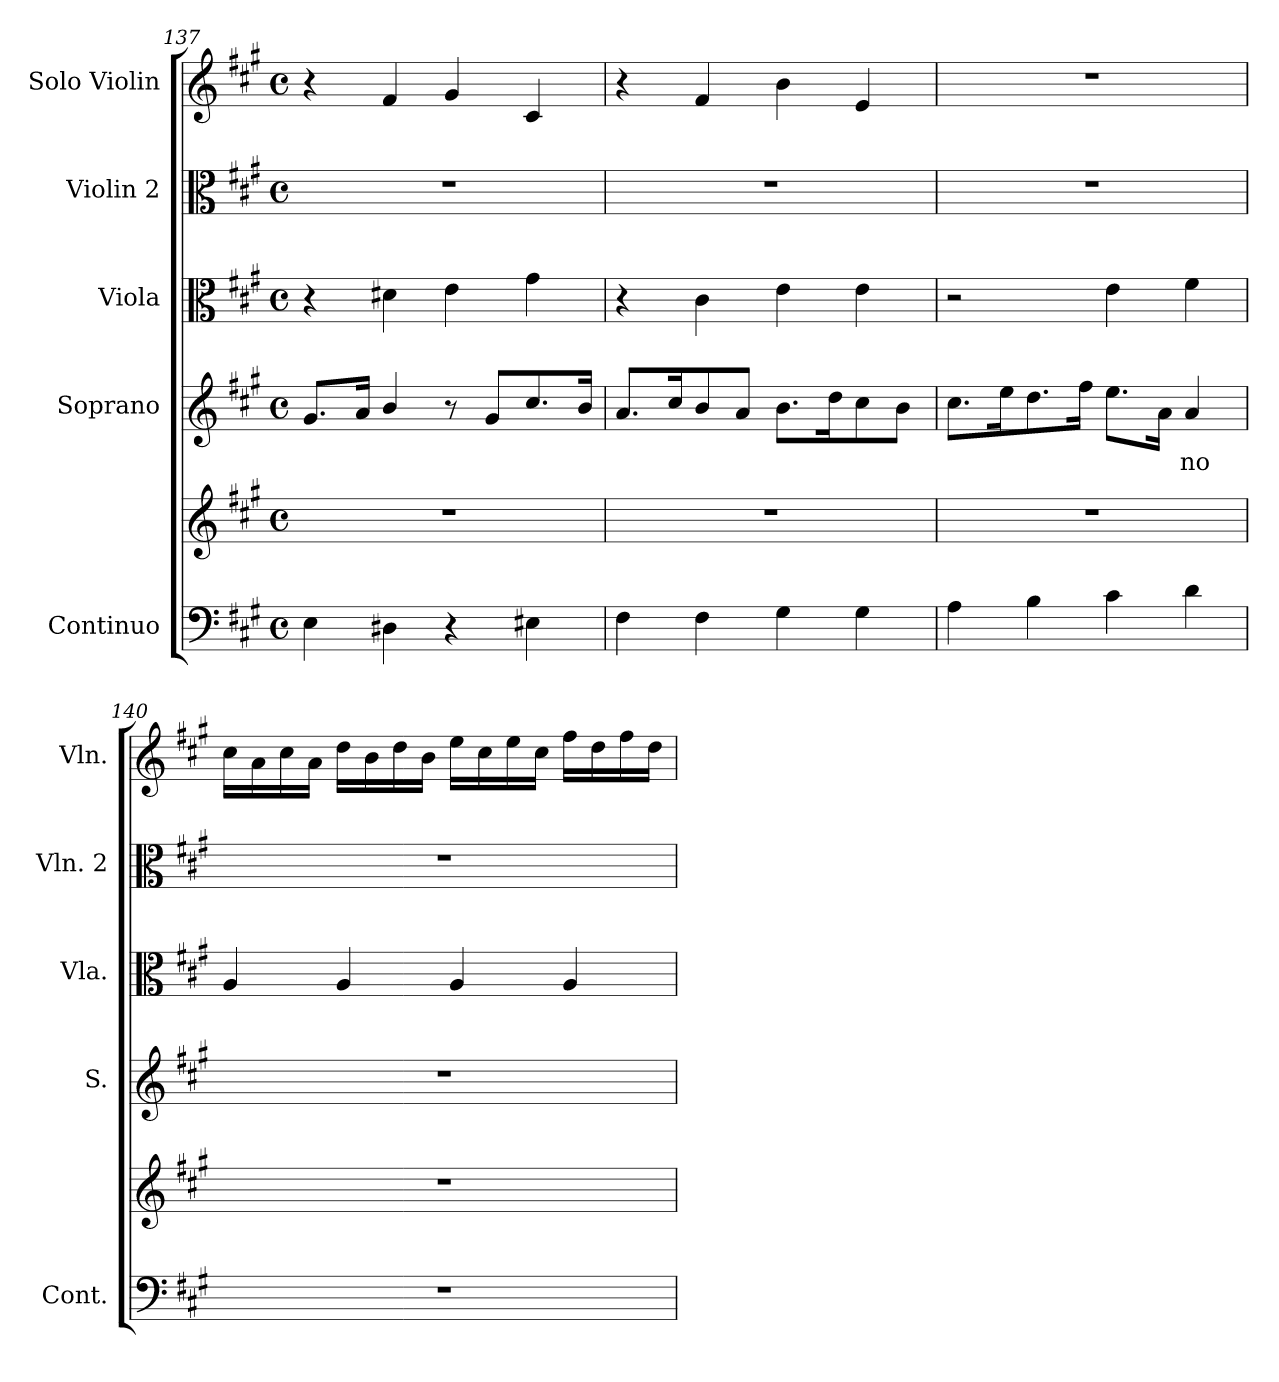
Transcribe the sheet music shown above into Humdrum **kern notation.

**kern	**kern	**kern	**text	**kern	**kern	**kern
*part5	*part5	*part4	*part4	*part3	*part2	*part1
*staff6	*staff5	*staff4	*staff4	*staff3	*staff2	*staff1
*I"Continuo	*	*I"Soprano	*	*I"Viola	*I"Violin 2	*I"Solo Violin
*I'Cont.	*	*I'S.	*	*I'Vla.	*I'Vln. 2	*I'Vln.
!!LO:LB:g=z
*clefF4	*clefG2	*clefG2	*	*clefC3	*clefC3	*clefG2
*k[f#c#g#]	*k[f#c#g#]	*k[f#c#g#]	*	*k[f#c#g#]	*k[f#c#g#]	*k[f#c#g#]
*A:	*A:	*A:	*	*A:	*A:	*A:
*M4/4	*M4/4	*M4/4	*	*M4/4	*M4/4	*M4/4
*met(c)	*met(c)	*met(c)	*	*met(c)	*met(c)	*met(c)
=137	=137	=137	=137	=137	=137	=137
4Ei\	1r	8.g#i/L	.	4r	1r	4r
.	.	16ai/Jk	.	.	.	.
4D#Xi\	.	4bi/	.	4d#Xi\	.	4f#i/
4r	.	8r	.	4ei\	.	4g#i/
.	.	8g#i/L	.	.	.	.
4E#Xi\	.	8.cc#i/	.	4g#i\	.	4c#i/
.	.	16bi/Jk	.	.	.	.
=138	=138	=138	=138	=138	=138	=138
4F#i\	1r	8.ai/L	.	4r	1r	4r
.	.	16cc#i/k	.	.	.	.
4F#i\	.	8bi/	.	4c#i\	.	4f#i/
.	.	8ai/J	.	.	.	.
4G#i\	.	8.bi\L	.	4ei\	.	4bi\
.	.	16ddi\k	.	.	.	.
4G#i\	.	8cc#i\	.	4ei\	.	4ei/
.	.	8bi\J	.	.	.	.
=139	=139	=139	=139	=139	=139	=139
4Ai\	1r	8.cc#i\L	.	2r	1r	1r
.	.	16eei\k	.	.	.	.
4Bi\	.	8.ddi\	.	.	.	.
.	.	16ff#i\Jk	.	.	.	.
4c#i\	.	8.eei\L	.	4ei\	.	.
.	.	16ai\Jk	.	.	.	.
!	!	!	!LO:LY:b:color=#000000	!	!	!
4di\	.	4ai/	-no	4f#i\	.	.
=140	=140	=140	=140	=140	=140	=140
1r	1r	1r	.	4Ai/	1r	16cc#i\LL
.	.	.	.	.	.	16ai\
.	.	.	.	.	.	16cc#i\
.	.	.	.	.	.	16ai\JJ
.	.	.	.	4Ai/	.	16ddi\LL
.	.	.	.	.	.	16bi\
.	.	.	.	.	.	16ddi\
.	.	.	.	.	.	16bi\JJ
.	.	.	.	4Ai/	.	16eei\LL
.	.	.	.	.	.	16cc#i\
.	.	.	.	.	.	16eei\
.	.	.	.	.	.	16cc#i\JJ
.	.	.	.	4Ai/	.	16ff#i\LL
.	.	.	.	.	.	16ddi\
.	.	.	.	.	.	16ff#i\
.	.	.	.	.	.	16ddi\JJ
=	=	=	=	=	=	=
*-	*-	*-	*-	*-	*-	*-
